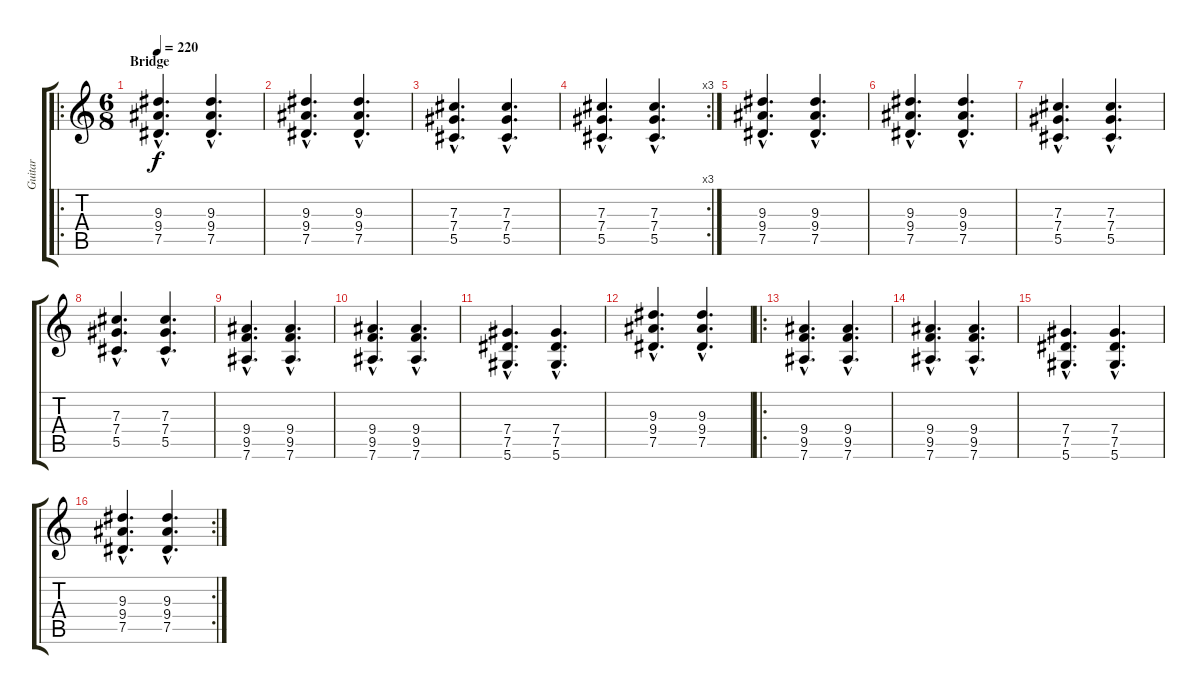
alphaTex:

\track ("Guitar" "Guitar") {instrument distortionguitar}
\staff {score tabs}
\tuning (Eb4 Bb3 Gb3 Db3 Ab2 Eb2) {hide}
\ro
\ts (6 8)
\section ("" "Bridge")
\tempo 220
\clef g2
\ks c
(9.3{hac} 9.4{hac} 7.5{hac}).4{d dy f} (9.3{hac} 9.4{hac} 7.5{hac}).4{d} |
(9.3{hac} 9.4{hac} 7.5{hac}).4{d} (9.3{hac} 9.4{hac} 7.5{hac}).4{d} |
(7.3{hac} 7.4{hac} 5.5{hac}).4{d} (7.3{hac} 7.4{hac} 5.5{hac}).4{d} |
\rc 3
(7.3{hac} 7.4{hac} 5.5{hac}).4{d} (7.3{hac} 7.4{hac} 5.5{hac}).4{d} |
(9.3{hac} 9.4{hac} 7.5{hac}).4{d} (9.3{hac} 9.4{hac} 7.5{hac}).4{d} |
(9.3{hac} 9.4{hac} 7.5{hac}).4{d} (9.3{hac} 9.4{hac} 7.5{hac}).4{d} |
(7.3{hac} 7.4{hac} 5.5{hac}).4{d} (7.3{hac} 7.4{hac} 5.5{hac}).4{d} |
(7.3{hac} 7.4{hac} 5.5{hac}).4{d} (7.3{hac} 7.4{hac} 5.5{hac}).4{d} |
(9.4{hac} 9.5{hac} 7.6{hac}).4{d} (9.4{hac} 9.5{hac} 7.6{hac}).4{d} |
(9.4{hac} 9.5{hac} 7.6{hac}).4{d} (9.4{hac} 9.5{hac} 7.6{hac}).4{d} |
(7.4{hac} 7.5{hac} 5.6{hac}).4{d} (7.4{hac} 7.5{hac} 5.6{hac}).4{d} |
(9.3{hac} 9.4{hac} 7.5{hac}).4{d} (9.3{hac} 9.4{hac} 7.5{hac}).4{d} |
\ro
(9.4{hac} 9.5{hac} 7.6{hac}).4{d} (9.4{hac} 9.5{hac} 7.6{hac}).4{d} |
(9.4{hac} 9.5{hac} 7.6{hac}).4{d} (9.4{hac} 9.5{hac} 7.6{hac}).4{d} |
(7.4{hac} 7.5{hac} 5.6{hac}).4{d} (7.4{hac} 7.5{hac} 5.6{hac}).4{d} |
\rc 2
(9.3{hac} 9.4{hac} 7.5{hac}).4{d} (9.3{hac} 9.4{hac} 7.5{hac}).4{d}
